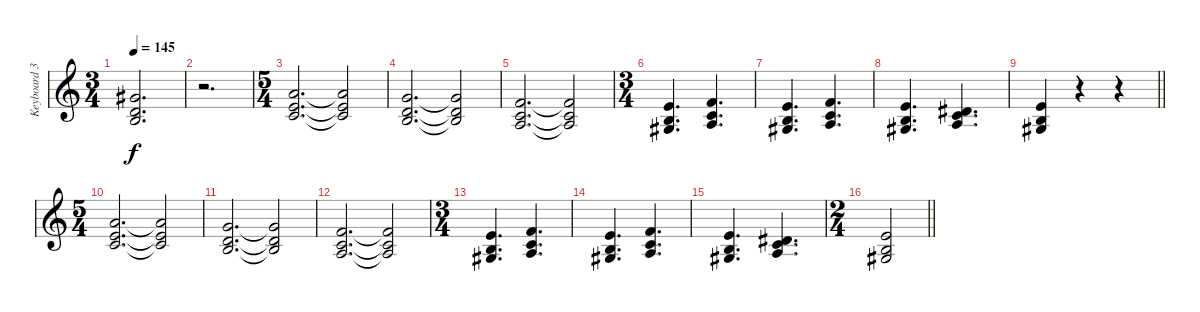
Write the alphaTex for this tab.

\track ("Keyboard 3" "Keyboard 3") {instrument stringensemble2}
\staff {score}
\tuning (E5 B4 G4 D4 A3 E3 B2) {hide}
\ts (3 4)
\tempo 145
\clef g2
\ks aminor
(1.3 0.4 2.5).2{d dy f} |
r.2{d} |
\ts (5 4)
(2.3 2.4 3.5).2{d} (2.3{t} 2.4{t} 3.5{t}).2 |
(0.3 0.4 2.5).2{d} (0.3{t} 0.4{t} 2.5{t}).2 |
(3.4 3.5 5.6).2{d} (3.4{t} 3.5{t} 5.6{t}).2 |
\ts (3 4)
(2.4 2.5 4.6).4{d} (3.4 0.5 8.6).4{d} |
(2.4 2.5 4.6).4{d} (3.4 0.5 8.6).4{d} |
(2.4 2.5 4.6).4{d} (1.4 0.5 8.6).4{d} |
\barLineRight lightlight
(2.4 2.5 4.6).4 r.4 r.4 |
\ts (5 4)
(2.3 2.4 3.5).2{d} (2.3{t} 2.4{t} 3.5{t}).2 |
(0.3 0.4 2.5).2{d} (0.3{t} 0.4{t} 2.5{t}).2 |
(3.4 3.5 5.6).2{d} (3.4{t} 3.5{t} 5.6{t}).2 |
\ts (3 4)
(2.4 2.5 4.6).4{d} (3.4 0.5 8.6).4{d} |
(2.4 2.5 4.6).4{d} (3.4 0.5 8.6).4{d} |
(2.4 2.5 4.6).4{d} (1.4 0.5 8.6).4{d} |
\ts (2 4)
\barLineRight lightlight
(2.4 2.5 4.6).2
